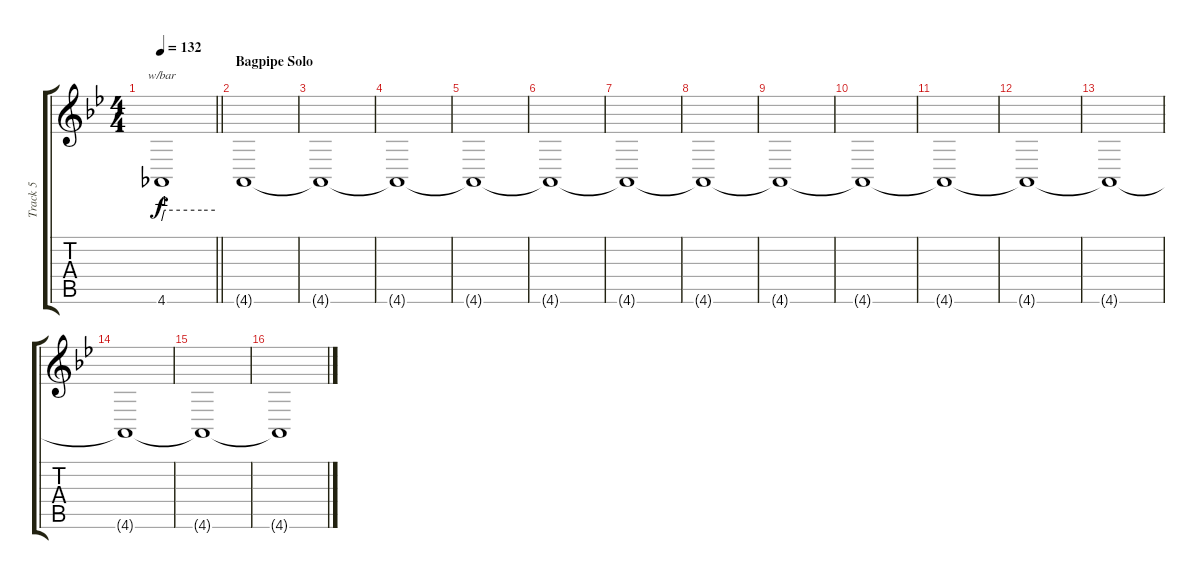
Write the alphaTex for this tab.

\track ("Track 5" "Track 5") {instrument bagpipe}
\staff {score tabs}
\tuning (E4 B3 G3 D3 A2 E2) {hide}
\ts (4 4)
\tempo 132
\clef g2
\barLineRight lightlight
\ks bb
4.6.1{tbe (custom default 0 0 3 4 5 4 45 4 60 4) dy f} |
\section ("" "Bagpipe Solo")
4.6{t}.1 |
4.6{t}.1 |
4.6{t}.1 |
4.6{t}.1 |
4.6{t}.1 |
4.6{t}.1 |
4.6{t}.1 |
4.6{t}.1 |
4.6{t}.1 |
4.6{t}.1 |
4.6{t}.1 |
4.6{t}.1 |
4.6{t}.1 |
4.6{t}.1 |
4.6{t}.1
